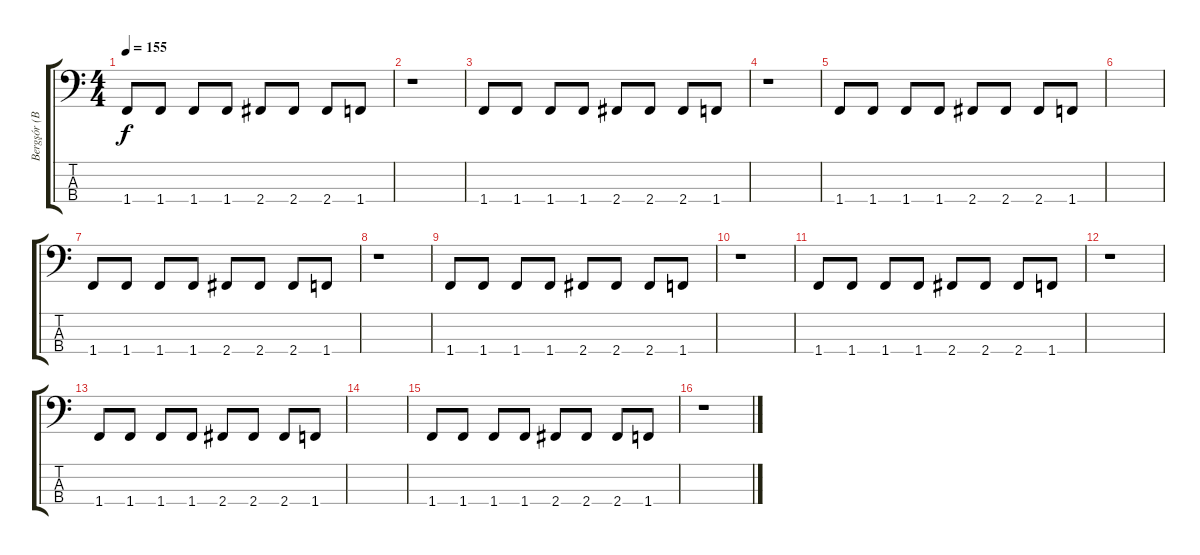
\track ("Bergşór (Bass)" "Bergşór (B") {instrument electricbasspick}
\staff {score tabs}
\tuning (G2 D2 A1 E1) {hide}
\ts (4 4)
\tempo 155
\clef f4
\ks c
1.4.8{dy f} 1.4.8 1.4.8 1.4.8 2.4.8 2.4.8 2.4.8 1.4.8 |
r.1 |
1.4.8 1.4.8 1.4.8 1.4.8 2.4.8 2.4.8 2.4.8 1.4.8 |
r.1 |
1.4.8 1.4.8 1.4.8 1.4.8 2.4.8 2.4.8 2.4.8 1.4.8 |
|
1.4.8 1.4.8 1.4.8 1.4.8 2.4.8 2.4.8 2.4.8 1.4.8 |
r.1 |
1.4.8 1.4.8 1.4.8 1.4.8 2.4.8 2.4.8 2.4.8 1.4.8 |
r.1{volume 16} |
1.4.8 1.4.8 1.4.8 1.4.8 2.4.8 2.4.8 2.4.8 1.4.8 |
r.1 |
1.4.8 1.4.8 1.4.8 1.4.8 2.4.8 2.4.8 2.4.8 1.4.8 |
|
1.4.8 1.4.8 1.4.8 1.4.8 2.4.8 2.4.8 2.4.8 1.4.8 |
r.1
